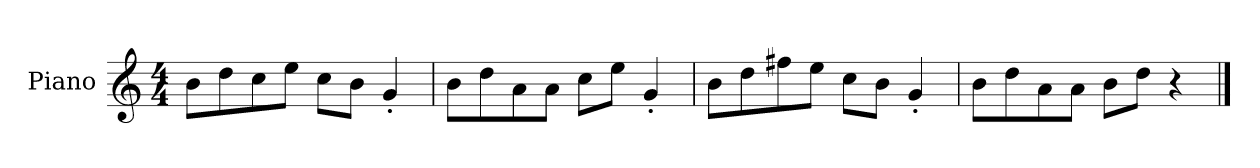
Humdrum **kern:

**kern
*part1
*staff1
*I"Piano
*I'P-no
*clefG2
*k[]
*M4/4
*MM90
=1
8b\L
8dd\
8cc\
8ee\J
8cc\L
8b\J
4g'/
=2
8b\L
8dd\
8a\
8a\J
8cc\L
8ee\J
4g'/
=3
8b\L
8dd\
8ff#X\
8ee\J
8cc\L
8b\J
4g'/
=4
8b\L
8dd\
8a\
8a\J
8b\L
8dd\J
4r
==
*-
